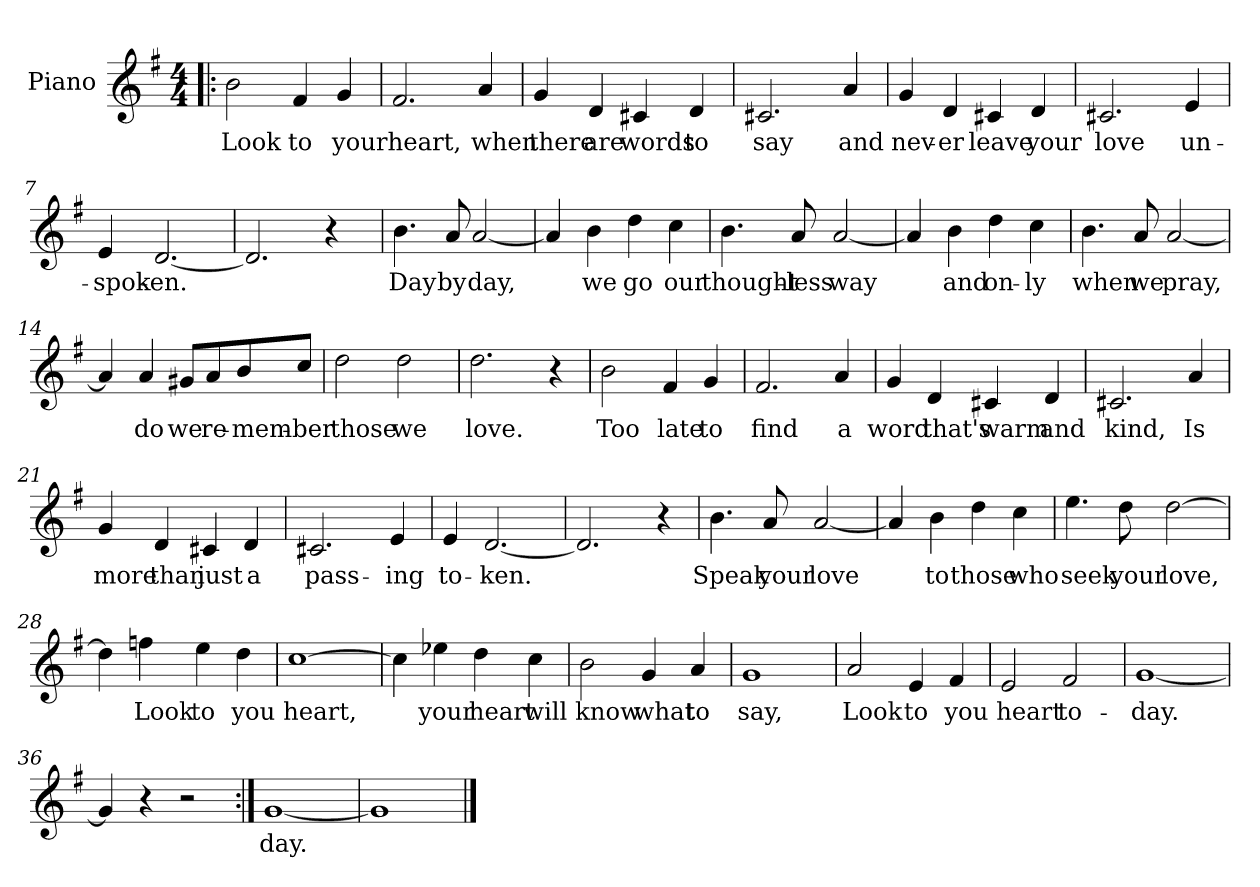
**kern	**text
*part1	*part1
*staff1	*staff1
*I"Piano	*
*I'Pno.	*
*clefG2	*
*k[f#]	*
*G:	*
*M4/4	*
=1!|:	=1!|:
2b\	Look
4f#/	to
4g/	your
=2	=2
2.f#/	heart,
4a/	when
=3	=3
4g/	there
4d/	are
4c#X/	words
4d/	to
=4	=4
2.c#X/	say
4a/	and
=5	=5
4g/	nev-
4d/	-er
4c#X/	leave
4d/	your
!!LO:LB:g=z
=6	=6
2.c#X/	love
4e/	un-
=7	=7
4e/	-spok-
[2.d/	-en.
=8	=8
2.d/]	.
4r	.
=9	=9
4.b\	Day
8a/	by
[2a/	day,
=10	=10
4a/]	.
4b\	we
4dd\	go
4cc\	our
=11	=11
4.b\	thought-
8a/	-less
[2a/	way
!!LO:LB:g=z
=12	=12
4a/]	.
4b\	and
4dd\	on-
4cc\	-ly
=13	=13
4.b\	when
8a/	we
[2a/	pray,
=14	=14
4a/]	.
4a/	do
8g#X/L	we
8a/	re-
8b/	-mem-
8cc/J	-ber
=15	=15
2dd\	those
2dd\	we
=16	=16
2.dd\	love.
4r	.
!!LO:LB:g=z
=17	=17
2b\	Too
4f#/	late
4g/	to
=18	=18
2.f#/	find
4a/	a
=19	=19
4g/	word
4d/	that's
4c#X/	warm
4d/	and
=20	=20
2.c#X/	kind,
4a/	Is
=21	=21
4g/	more
4d/	than
4c#X/	just
4d/	a
!!LO:LB:g=z
=22	=22
2.c#X/	pass-
4e/	-ing
=23	=23
4e/	to-
[2.d/	-ken.
=24	=24
2.d/]	.
4r	.
=25	=25
4.b\	Speak
8a/	your
[2a/	love
=26	=26
4a/]	.
4b\	to
4dd\	those
4cc\	who
=27	=27
4.ee\	seek
8dd\	your
[2dd\	love,
!!LO:LB:g=z
=28	=28
4dd\]	.
4ffn\	Look
4ee\	to
4dd\	you
=29	=29
[1cc	heart,
=30	=30
4cc\]	.
4ee-X\	your
4dd\	heart
4cc\	will
=31	=31
2b\	know
4g/	what
4a/	to
!!LO:LB:g=z
=32	=32
1g	say,
=33	=33
2a/	Look
4e/	to
4f#/	you
=34	=34
2e/	heart
2f#/	to-
=35	=35
[1g	-day.
=36	=36
4g/]	.
4r	.
2r	.
=37:|!	=37:|!
[1g	day.
=38	=38
1g]	.
==	==
*-	*-
